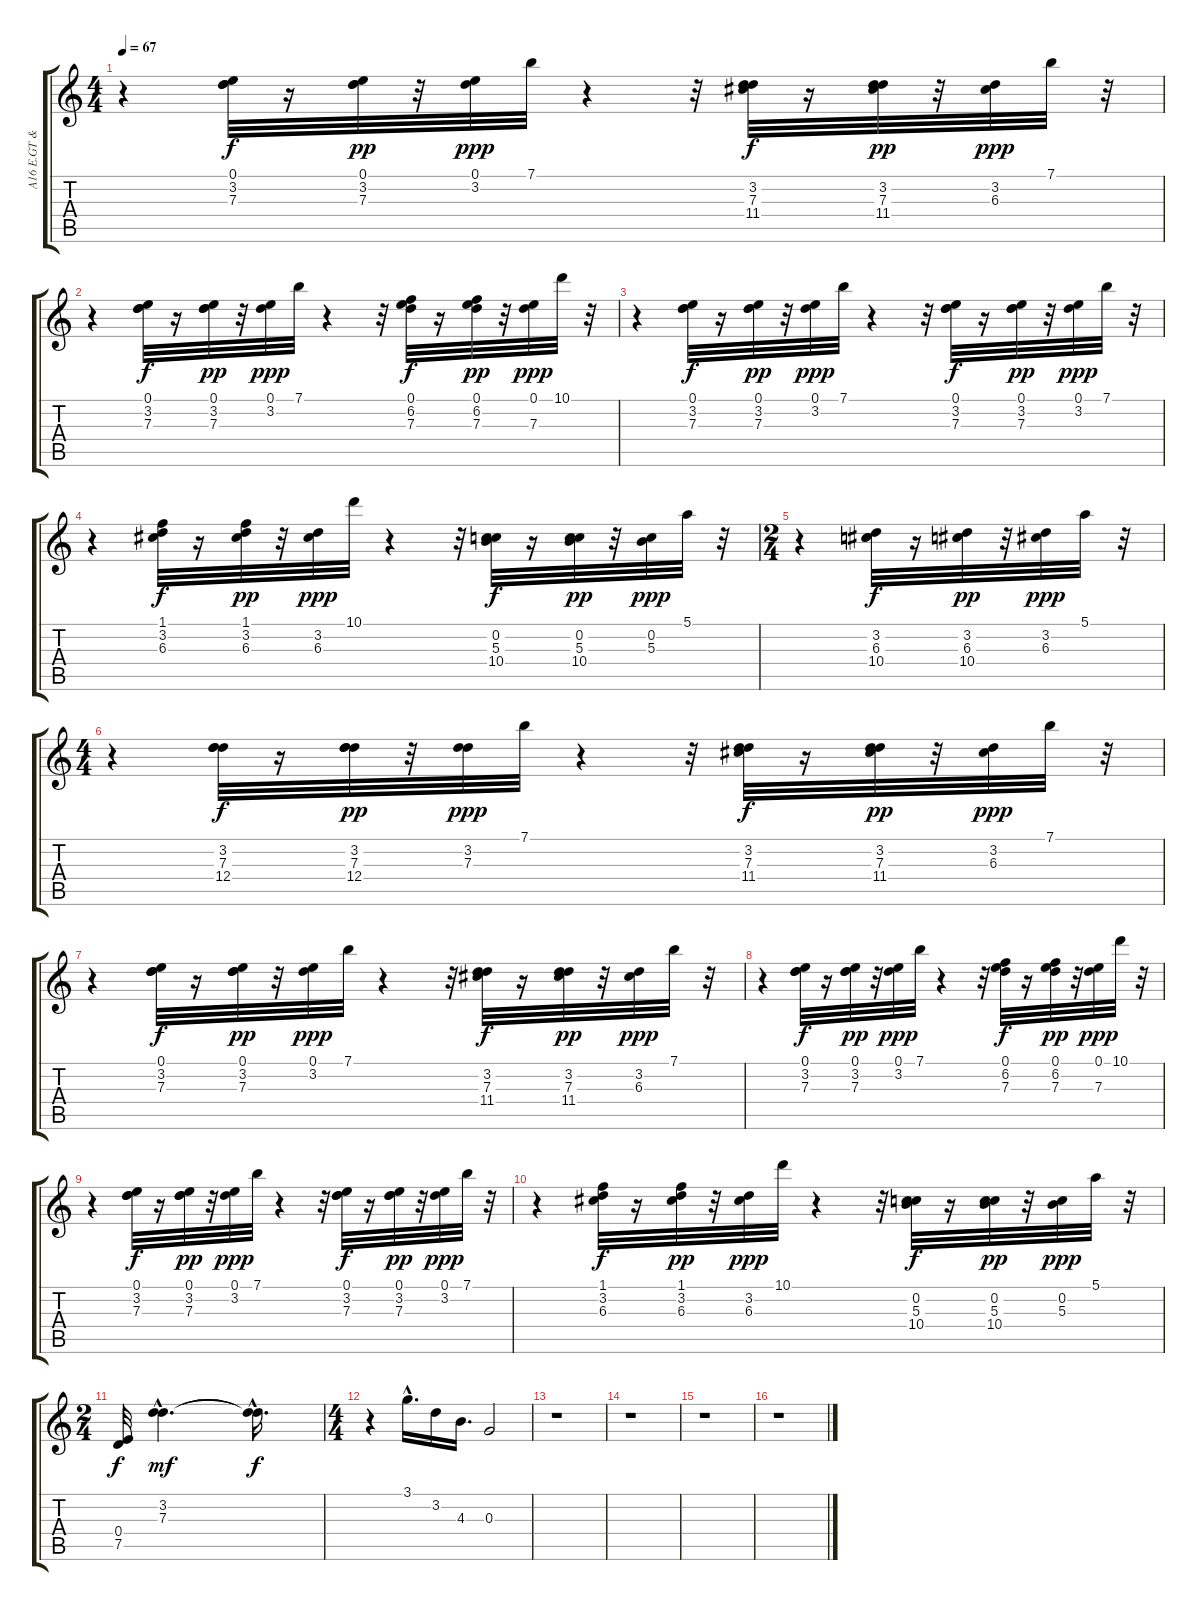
\track ("A16 E.GT & Horn" "A16 E.GT &") {instrument electricguitarclean}
\staff {score tabs}
\tuning (E4 B3 G3 D3 A2 E2) {hide}
\ts (4 4)
\tempo 67
\clef g2
\ks c
r.4{dy ppp} (0.1 3.2 7.3).32{dy f} r.16 (0.1 3.2 7.3).32{dy pp} r.32 (0.1 3.2).32{dy ppp} 7.1.32 r.4 r.32 (3.2 7.3 11.4).32{dy f} r.16 (3.2 7.3 11.4).32{dy pp} r.32 (3.2 6.3).32{dy ppp} 7.1.32 r.32 |
r.4 (0.1 3.2 7.3).32{dy f} r.16 (0.1 3.2 7.3).32{dy pp} r.32 (0.1 3.2).32{dy ppp} 7.1.32 r.4 r.32 (0.1 6.2 7.3).32{dy f} r.16 (0.1 6.2 7.3).32{dy pp} r.32 (0.1 7.3).32{dy ppp} 10.1.32 r.32 |
r.4 (0.1 3.2 7.3).32{dy f} r.16 (0.1 3.2 7.3).32{dy pp} r.32 (0.1 3.2).32{dy ppp} 7.1.32 r.4 r.32 (0.1 3.2 7.3).32{dy f} r.16 (0.1 3.2 7.3).32{dy pp} r.32 (0.1 3.2).32{dy ppp} 7.1.32 r.32 |
r.4 (1.1 3.2 6.3).32{dy f} r.16 (1.1 3.2 6.3).32{dy pp} r.32 (3.2 6.3).32{dy ppp} 10.1.32 r.4 r.32 (0.2 5.3 10.4).32{dy f} r.16 (0.2 5.3 10.4).32{dy pp} r.32 (0.2 5.3).32{dy ppp} 5.1.32 r.32 |
\ts (2 4)
r.4 (3.2 6.3 10.4).32{dy f} r.16 (3.2 6.3 10.4).32{dy pp} r.32 (3.2 6.3).32{dy ppp} 5.1.32 r.32 |
\ts (4 4)
r.4 (3.2 7.3 12.4).32{dy f} r.16 (3.2 7.3 12.4).32{dy pp} r.32 (3.2 7.3).32{dy ppp} 7.1.32 r.4 r.32 (3.2 7.3 11.4).32{dy f} r.16 (3.2 7.3 11.4).32{dy pp} r.32 (3.2 6.3).32{dy ppp} 7.1.32 r.32 |
r.4 (0.1 3.2 7.3).32{dy f} r.16 (0.1 3.2 7.3).32{dy pp} r.32 (0.1 3.2).32{dy ppp} 7.1.32 r.4 r.32 (3.2 7.3 11.4).32{dy f} r.16 (3.2 7.3 11.4).32{dy pp} r.32 (3.2 6.3).32{dy ppp} 7.1.32 r.32 |
r.4 (0.1 3.2 7.3).32{dy f} r.16 (0.1 3.2 7.3).32{dy pp} r.32 (0.1 3.2).32{dy ppp} 7.1.32 r.4 r.32 (0.1 6.2 7.3).32{dy f} r.16 (0.1 6.2 7.3).32{dy pp} r.32 (0.1 7.3).32{dy ppp} 10.1.32 r.32 |
r.4 (0.1 3.2 7.3).32{dy f} r.16 (0.1 3.2 7.3).32{dy pp} r.32 (0.1 3.2).32{dy ppp} 7.1.32 r.4 r.32 (0.1 3.2 7.3).32{dy f} r.16 (0.1 3.2 7.3).32{dy pp} r.32 (0.1 3.2).32{dy ppp} 7.1.32 r.32 |
r.4 (1.1 3.2 6.3).32{dy f} r.16 (1.1 3.2 6.3).32{dy pp} r.32 (3.2 6.3).32{dy ppp} 10.1.32 r.4 r.32 (0.2 5.3 10.4).32{dy f} r.16 (0.2 5.3 10.4).32{dy pp} r.32 (0.2 5.3).32{dy ppp} 5.1.32 r.32 |
\ts (2 4)
(0.4 7.5).32{dy f} (3.2{hac} 7.3{hac}).4{d dy mf} (3.2{hac t} 7.3{hac t}).16{d dy f} |
\ts (4 4)
r.4 3.1{hac}.16{d} 3.2.16 4.3.16{d} 0.3.2 |
r.1 |
r.1 |
r.1 |
r.1
